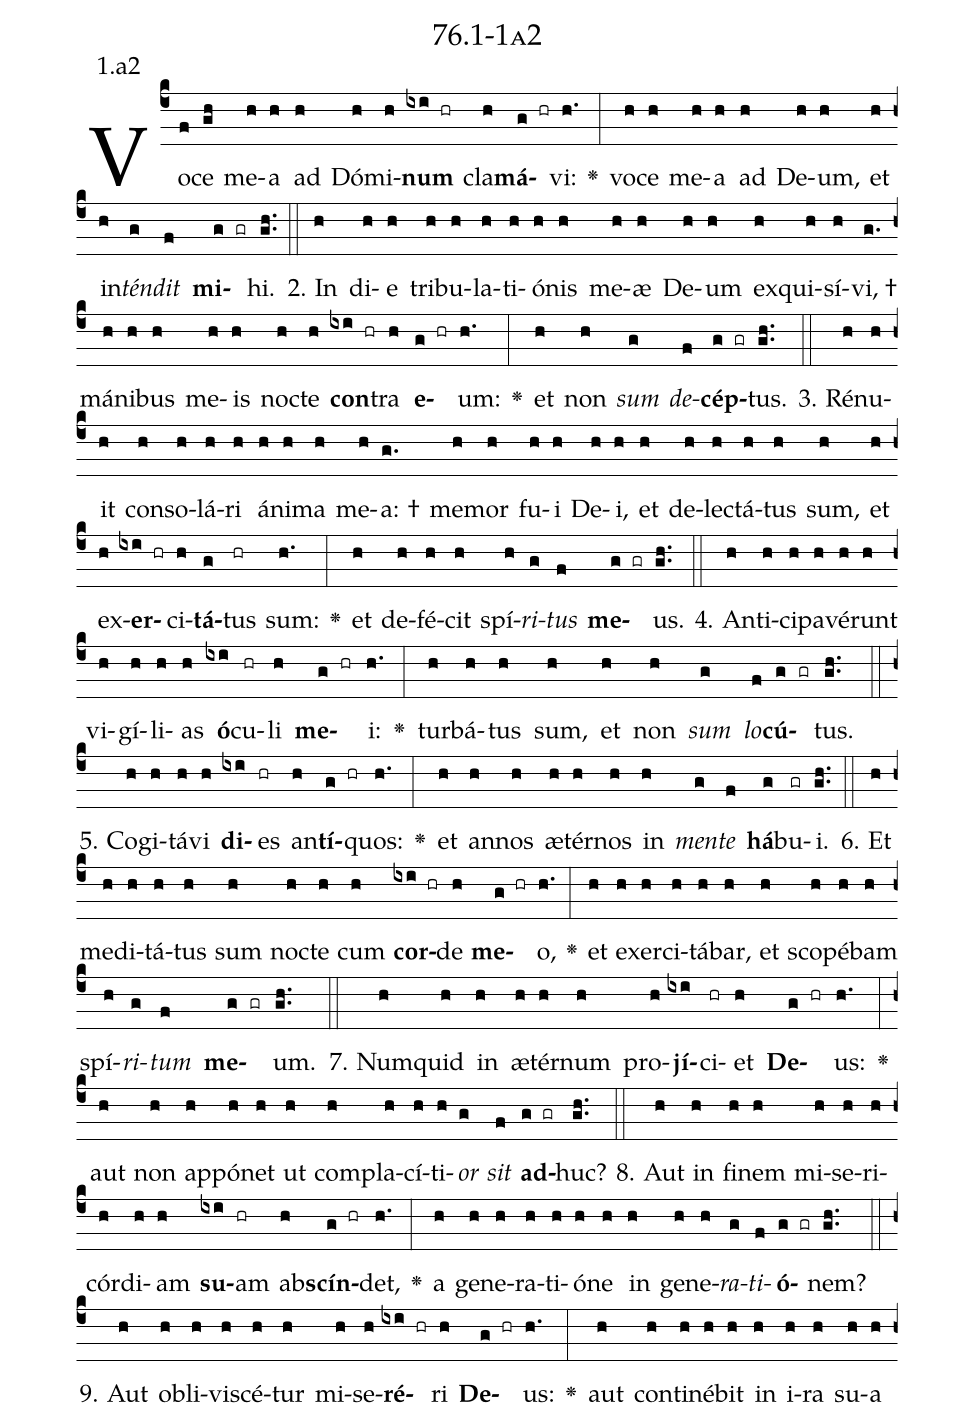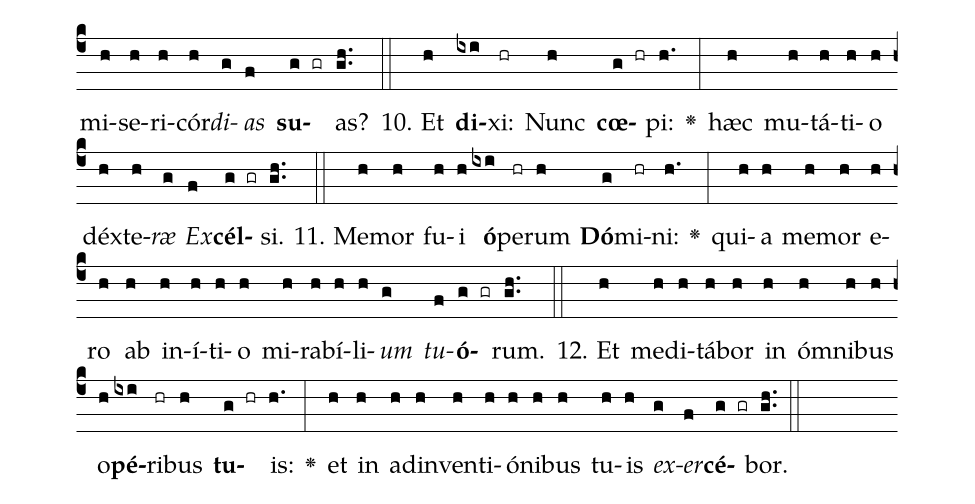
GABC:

name: 76.1-1a2;
annotation: 1.a2;
%%
(c4)Vo(f)ce(gh) me(h)a(h) ad(h) Dó(h)mi(h)<b>num</b>(ixi hr) cla(h)<b>má</b>(g hr)vi:(h.) <v>\greheightstar</v>(:) vo(h)ce(h) me(h)a(h) ad(h) De(h)um,(h) et(h) in(h)<i>tén</i>(g)<i>dit</i>(f) <b>mi</b>(g gr)hi.(gh..) (::)
2. In(h) di(h)e(h) tri(h)bu(h)la(h)ti(h)ó(h)nis(h) me(h)æ(h) De(h)um(h) ex(h)qui(h)sí(h)vi, †(g.) má(h)ni(h)bus(h) me(h)is(h) noc(h)te(h) <b>con</b>(ixi hr)tra(h) <b>e</b>(g hr)um:(h.) <v>\greheightstar</v>(:) et(h) non(h) <i>sum</i>(g) <i>de</i>(f)<b>cép</b>(g gr)tus.(gh..) (::)
3. Ré(h)nu(h)it(h) con(h)so(h)lá(h)ri(h) á(h)ni(h)ma(h) me(h)a: †(g.) me(h)mor(h) fu(h)i(h) De(h)i,(h) et(h) de(h)lec(h)tá(h)tus(h) sum,(h) et(h) ex(h)<b>er</b>(ixi hr)ci(h)<b>tá</b>(g)tus(hr) sum:(h.) <v>\greheightstar</v>(:) et(h) de(h)fé(h)cit(h) spí(h)<i>ri</i>(g)<i>tus</i>(f) <b>me</b>(g gr)us.(gh..) (::)
4. An(h)ti(h)ci(h)pa(h)vé(h)runt(h) vi(h)gí(h)li(h)as(h) <b>ó</b>(ixi)cu(hr)li(h) <b>me</b>(g hr)i:(h.) <v>\greheightstar</v>(:) tur(h)bá(h)tus(h) sum,(h) et(h) non(h) <i>sum</i>(g) <i>lo</i>(f)<b>cú</b>(g gr)tus.(gh..) (::)
5. Co(h)gi(h)tá(h)vi(h) <b>di</b>(ixi)es(hr) an(h)<b>tí</b>(g hr)quos:(h.) <v>\greheightstar</v>(:) et(h) an(h)nos(h) æ(h)tér(h)nos(h) in(h) <i>men</i>(g)<i>te</i>(f) <b>há</b>(g)bu(gr)i.(gh..) (::)
6. Et(h) me(h)di(h)tá(h)tus(h) sum(h) noc(h)te(h) cum(h) <b>cor</b>(ixi hr)de(h) <b>me</b>(g hr)o,(h.) <v>\greheightstar</v>(:) et(h) ex(h)er(h)ci(h)tá(h)bar,(h) et(h) sco(h)pé(h)bam(h) spí(h)<i>ri</i>(g)<i>tum</i>(f) <b>me</b>(g gr)um.(gh..) (::)
7. Num(h)quid(h) in(h) æ(h)tér(h)num(h) pro(h)<b>jí</b>(ixi)ci(hr)et(h) <b>De</b>(g hr)us:(h.) <v>\greheightstar</v>(:) aut(h) non(h) ap(h)pó(h)net(h) ut(h) com(h)pla(h)cí(h)ti(h)<i>or</i>(g) <i>sit</i>(f) <b>ad</b>(g gr)huc?(gh..) (::)
8. Aut(h) in(h) fi(h)nem(h) mi(h)se(h)ri(h)cór(h)di(h)am(h) <b>su</b>(ixi)am(hr) ab(h)<b>scín</b>(g hr)det,(h.) <v>\greheightstar</v>(:) a(h) ge(h)ne(h)ra(h)ti(h)ó(h)ne(h) in(h) ge(h)ne(h)<i>ra</i>(g)<i>ti</i>(f)<b>ó</b>(g gr)nem?(gh..) (::)
9. Aut(h) ob(h)li(h)vi(h)scé(h)tur(h) mi(h)se(h)<b>ré</b>(ixi hr)ri(h) <b>De</b>(g hr)us:(h.) <v>\greheightstar</v>(:) aut(h) con(h)ti(h)né(h)bit(h) in(h) i(h)ra(h) su(h)a(h) mi(h)se(h)ri(h)cór(h)<i>di</i>(g)<i>as</i>(f) <b>su</b>(g gr)as?(gh..) (::)
10. Et(h) <b>di</b>(ixi)xi:(hr) Nunc(h) <b>cœ</b>(g hr)pi:(h.) <v>\greheightstar</v>(:) hæc(h) mu(h)tá(h)ti(h)o(h) déx(h)te(h)<i>ræ</i>(g) <i>Ex</i>(f)<b>cél</b>(g gr)si.(gh..) (::)
11. Me(h)mor(h) fu(h)i(h) <b>ó</b>(ixi)pe(hr)rum(h) <b>Dó</b>(g)mi(hr)ni:(h.) <v>\greheightstar</v>(:) qui(h)a(h) me(h)mor(h) e(h)ro(h) ab(h) in(h)í(h)ti(h)o(h) mi(h)ra(h)bí(h)li(h)<i>um</i>(g) <i>tu</i>(f)<b>ó</b>(g gr)rum.(gh..) (::)
12. Et(h) me(h)di(h)tá(h)bor(h) in(h) óm(h)ni(h)bus(h) o(h)<b>pé</b>(ixi)ri(hr)bus(h) <b>tu</b>(g hr)is:(h.) <v>\greheightstar</v>(:) et(h) in(h) ad(h)in(h)ven(h)ti(h)ó(h)ni(h)bus(h) tu(h)is(h) <i>ex</i>(g)<i>er</i>(f)<b>cé</b>(g gr)bor.(gh..) (::)
